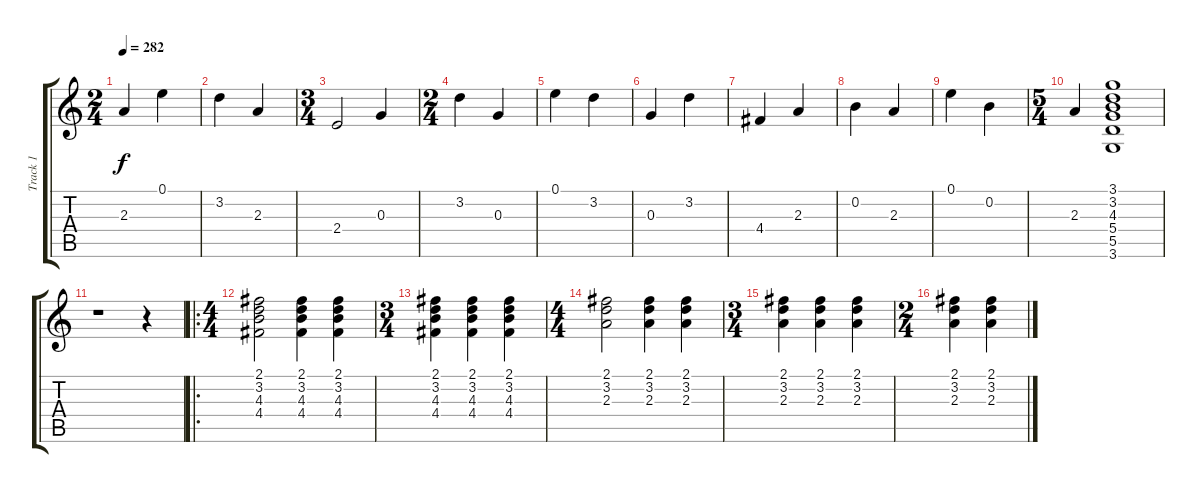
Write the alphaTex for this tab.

\track ("Track 1" "Track 1") {instrument acousticguitarnylon}
\staff {score tabs}
\tuning (E4 B3 G3 D3 A2 E2) {hide}
\ts (2 4)
\tempo 282
\clef g2
\ks c
2.3.4{dy f} 0.1.4 |
3.2.4 2.3.4 |
\ts (3 4)
2.4.2 0.3.4 |
\ts (2 4)
3.2.4 0.3.4 |
0.1.4 3.2.4 |
0.3.4 3.2.4 |
4.4.4 2.3.4 |
0.2.4 2.3.4 |
0.1.4 0.2.4 |
\ts (5 4)
2.3.4 (3.1 3.2 4.3 5.4 5.5 3.6).1 |
r.1 r.4 |
\ro
\ts (4 4)
(2.1 3.2 4.3 4.4).2 (2.1 3.2 4.3 4.4).4 (2.1 3.2 4.3 4.4).4 |
\ts (3 4)
(2.1 3.2 4.3 4.4).4 (2.1 3.2 4.3 4.4).4 (2.1 3.2 4.3 4.4).4 |
\ts (4 4)
(2.1 3.2 2.3).2 (2.1 3.2 2.3).4 (2.1 3.2 2.3).4 |
\ts (3 4)
(2.1 3.2 2.3).4 (2.1 3.2 2.3).4 (2.1 3.2 2.3).4 |
\ts (2 4)
(2.1 3.2 2.3).4 (2.1 3.2 2.3).4
